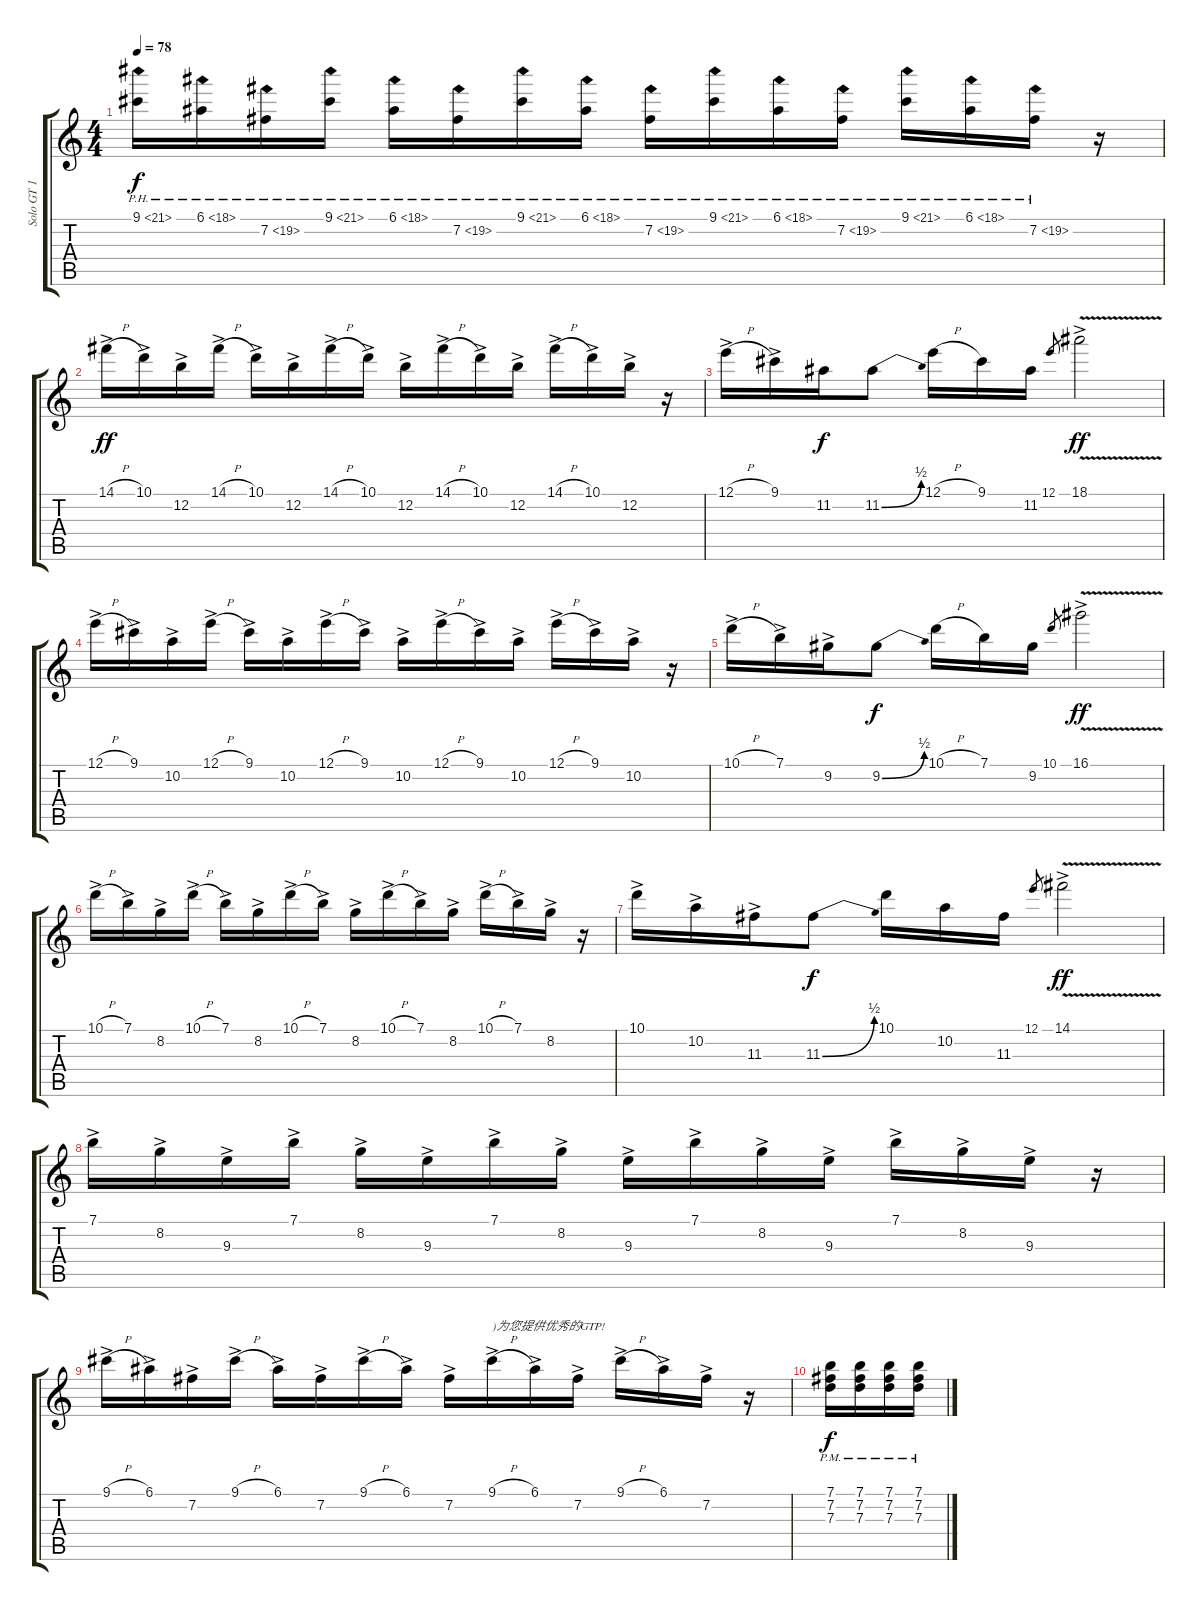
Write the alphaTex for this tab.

\track ("Solo GT 1" "Solo GT 1") {instrument distortionguitar}
\staff {score tabs}
\tuning (E4 B3 G3 D3 A2 E2) {hide}
\ts (4 4)
\tempo 78
\clef g2
\ks c
9.1{ph 12}.16{dy f} 6.1{ph 12}.16 7.2{ph 12}.16 9.1{ph 12}.16 6.1{ph 12}.16 7.2{ph 12}.16 9.1{ph 12}.16 6.1{ph 12}.16 7.2{ph 12}.16 9.1{ph 12}.16 6.1{ph 12}.16 7.2{ph 12}.16 9.1{ph 12}.16 6.1{ph 12}.16 7.2{ph 12}.16 r.16 |
14.1{h ac}.16{dy ff} 10.1{ac}.16 12.2{ac}.16 14.1{h ac}.16 10.1{ac}.16 12.2{ac}.16 14.1{h ac}.16 10.1{ac}.16 12.2{ac}.16 14.1{h ac}.16 10.1{ac}.16 12.2{ac}.16 14.1{h ac}.16 10.1{ac}.16 12.2{ac}.16 r.16 |
12.1{h ac}.16 9.1{ac}.16 11.2.16{dy f} 11.2{be (bend 0 0 60 2)}.8 12.1{h}.16 9.1.16 11.2.16 12.1.8{gr} 18.1{v ac}.2{dy ff} |
12.1{h ac}.16 9.1{ac}.16 10.2{ac}.16 12.1{h ac}.16 9.1{ac}.16 10.2{ac}.16 12.1{h ac}.16 9.1{ac}.16 10.2{ac}.16 12.1{h ac}.16 9.1{ac}.16 10.2{ac}.16 12.1{h ac}.16 9.1{ac}.16 10.2{ac}.16 r.16 |
10.1{h ac}.16 7.1{ac}.16 9.2{ac}.16 9.2{be (bend 0 0 60 2)}.8{dy f} 10.1{h}.16 7.1.16 9.2.16 10.1.8{gr} 16.1{v ac}.2{dy ff} |
10.1{h ac}.16 7.1{ac}.16 8.2{ac}.16 10.1{h ac}.16 7.1{ac}.16 8.2{ac}.16 10.1{h ac}.16 7.1{ac}.16 8.2{ac}.16 10.1{h ac}.16 7.1{ac}.16 8.2{ac}.16 10.1{h ac}.16 7.1{ac}.16 8.2{ac}.16 r.16 |
10.1{ac}.16 10.2{ac}.16 11.3{ac}.16 11.3{be (bend 0 0 60 2)}.8{dy f} 10.1.16 10.2.16 11.3.16 12.1.8{gr} 14.1{v ac}.2{dy ff} |
7.1{ac}.16 8.2{ac}.16 9.3{ac}.16 7.1{ac}.16 8.2{ac}.16 9.3{ac}.16 7.1{ac}.16 8.2{ac}.16 9.3{ac}.16 7.1{ac}.16 8.2{ac}.16 9.3{ac}.16 7.1{ac}.16 8.2{ac}.16 9.3{ac}.16 r.16 |
9.1{h ac}.16 6.1{ac}.16 7.2{ac}.16 9.1{h ac}.16 6.1{ac}.16 7.2{ac}.16 9.1{h ac}.16 6.1{ac}.16 7.2{ac}.16 9.1{h ac}.16{txt ")为您提供优秀的GTP!"} 6.1{ac}.16 7.2{ac}.16 9.1{h ac}.16 6.1{ac}.16 7.2{ac}.16 r.16 |
(7.1{pm} 7.2{pm} 7.3{pm}).16{dy f} (7.1{pm} 7.2{pm} 7.3{pm}).16 (7.1{pm} 7.2{pm} 7.3{pm}).16 (7.1{pm} 7.2{pm} 7.3{pm}).16
